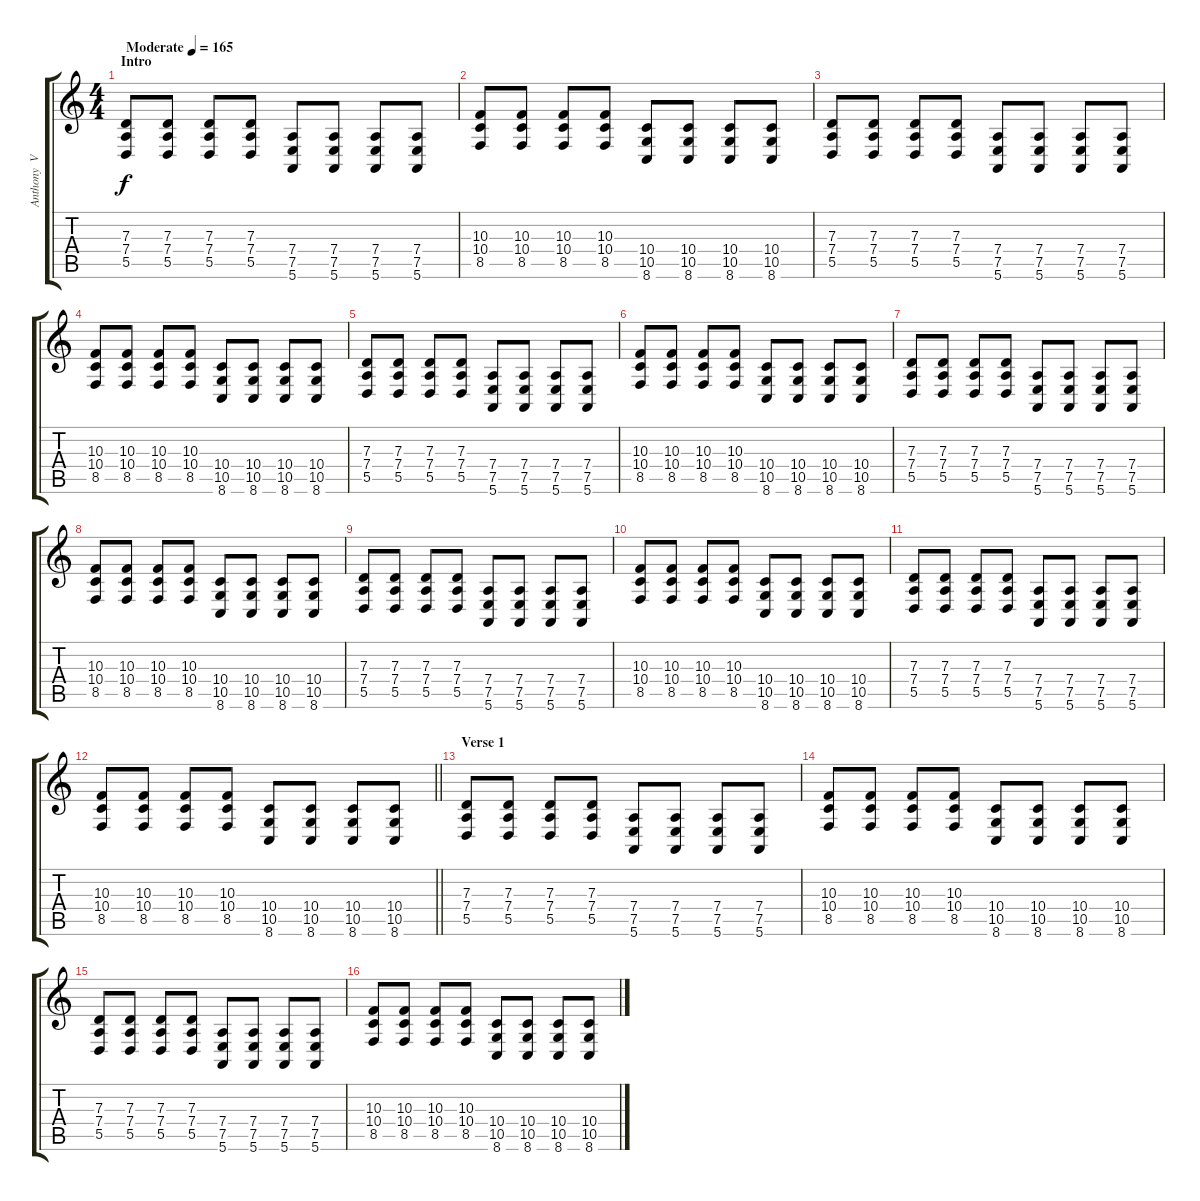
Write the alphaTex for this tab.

\track ("Anthony  Valcic-Keyboard" "Anthony  V") {instrument lead8bassandlead}
\staff {score tabs}
\tuning (E4 B3 G3 D3 A2 E2) {hide}
\ts (4 4)
\section ("" "Intro")
\tempo (165 "Moderate")
\clef g2
\ks c
(7.3 7.4 5.5).8{dy f instrument lead8bassandlead} (7.3 7.4 5.5).8 (7.3 7.4 5.5).8 (7.3 7.4 5.5).8 (7.4 7.5 5.6).8 (7.4 7.5 5.6).8 (7.4 7.5 5.6).8 (7.4 7.5 5.6).8 |
(10.3 10.4 8.5).8 (10.3 10.4 8.5).8 (10.3 10.4 8.5).8 (10.3 10.4 8.5).8 (10.4 10.5 8.6).8 (10.4 10.5 8.6).8 (10.4 10.5 8.6).8 (10.4 10.5 8.6).8 |
(7.3 7.4 5.5).8 (7.3 7.4 5.5).8 (7.3 7.4 5.5).8 (7.3 7.4 5.5).8 (7.4 7.5 5.6).8 (7.4 7.5 5.6).8 (7.4 7.5 5.6).8 (7.4 7.5 5.6).8 |
(10.3 10.4 8.5).8 (10.3 10.4 8.5).8 (10.3 10.4 8.5).8 (10.3 10.4 8.5).8 (10.4 10.5 8.6).8 (10.4 10.5 8.6).8 (10.4 10.5 8.6).8 (10.4 10.5 8.6).8 |
(7.3 7.4 5.5).8 (7.3 7.4 5.5).8 (7.3 7.4 5.5).8 (7.3 7.4 5.5).8 (7.4 7.5 5.6).8 (7.4 7.5 5.6).8 (7.4 7.5 5.6).8 (7.4 7.5 5.6).8 |
(10.3 10.4 8.5).8 (10.3 10.4 8.5).8 (10.3 10.4 8.5).8 (10.3 10.4 8.5).8 (10.4 10.5 8.6).8 (10.4 10.5 8.6).8 (10.4 10.5 8.6).8 (10.4 10.5 8.6).8 |
(7.3 7.4 5.5).8 (7.3 7.4 5.5).8 (7.3 7.4 5.5).8 (7.3 7.4 5.5).8 (7.4 7.5 5.6).8 (7.4 7.5 5.6).8 (7.4 7.5 5.6).8 (7.4 7.5 5.6).8 |
(10.3 10.4 8.5).8 (10.3 10.4 8.5).8 (10.3 10.4 8.5).8 (10.3 10.4 8.5).8 (10.4 10.5 8.6).8 (10.4 10.5 8.6).8 (10.4 10.5 8.6).8 (10.4 10.5 8.6).8 |
(7.3 7.4 5.5).8 (7.3 7.4 5.5).8 (7.3 7.4 5.5).8 (7.3 7.4 5.5).8 (7.4 7.5 5.6).8 (7.4 7.5 5.6).8 (7.4 7.5 5.6).8 (7.4 7.5 5.6).8 |
(10.3 10.4 8.5).8 (10.3 10.4 8.5).8 (10.3 10.4 8.5).8 (10.3 10.4 8.5).8 (10.4 10.5 8.6).8 (10.4 10.5 8.6).8 (10.4 10.5 8.6).8 (10.4 10.5 8.6).8 |
(7.3 7.4 5.5).8 (7.3 7.4 5.5).8 (7.3 7.4 5.5).8 (7.3 7.4 5.5).8 (7.4 7.5 5.6).8 (7.4 7.5 5.6).8 (7.4 7.5 5.6).8 (7.4 7.5 5.6).8 |
\barLineRight lightlight
(10.3 10.4 8.5).8 (10.3 10.4 8.5).8 (10.3 10.4 8.5).8 (10.3 10.4 8.5).8 (10.4 10.5 8.6).8 (10.4 10.5 8.6).8 (10.4 10.5 8.6).8 (10.4 10.5 8.6).8 |
\section ("" "Verse 1")
(7.3 7.4 5.5).8 (7.3 7.4 5.5).8 (7.3 7.4 5.5).8 (7.3 7.4 5.5).8 (7.4 7.5 5.6).8 (7.4 7.5 5.6).8 (7.4 7.5 5.6).8 (7.4 7.5 5.6).8 |
(10.3 10.4 8.5).8 (10.3 10.4 8.5).8 (10.3 10.4 8.5).8 (10.3 10.4 8.5).8 (10.4 10.5 8.6).8 (10.4 10.5 8.6).8 (10.4 10.5 8.6).8 (10.4 10.5 8.6).8 |
(7.3 7.4 5.5).8 (7.3 7.4 5.5).8 (7.3 7.4 5.5).8 (7.3 7.4 5.5).8 (7.4 7.5 5.6).8 (7.4 7.5 5.6).8 (7.4 7.5 5.6).8 (7.4 7.5 5.6).8 |
(10.3 10.4 8.5).8 (10.3 10.4 8.5).8 (10.3 10.4 8.5).8 (10.3 10.4 8.5).8 (10.4 10.5 8.6).8 (10.4 10.5 8.6).8 (10.4 10.5 8.6).8 (10.4 10.5 8.6).8
